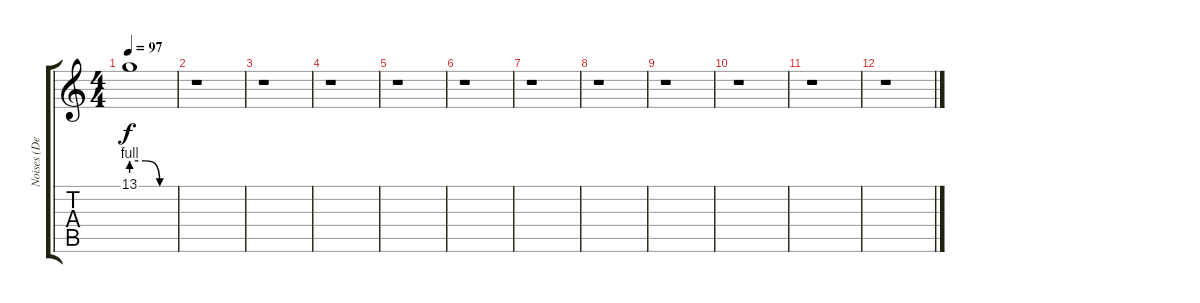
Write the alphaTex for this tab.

\track ("Noises (Delay)" "Noises (De") {instrument pad5bowed}
\staff {score tabs}
\tuning (E4 B3 G3 D3 A2 E2) {hide}
\ts (4 4)
\tempo 97
\clef g2
\ks c
13.1{be (custom 0 4 20 4 40 0 60 0)}.1{dy f} |
r.1 |
r.1 |
r.1 |
r.1 |
r.1 |
r.1 |
r.1 |
r.1 |
r.1 |
r.1 |
r.1
